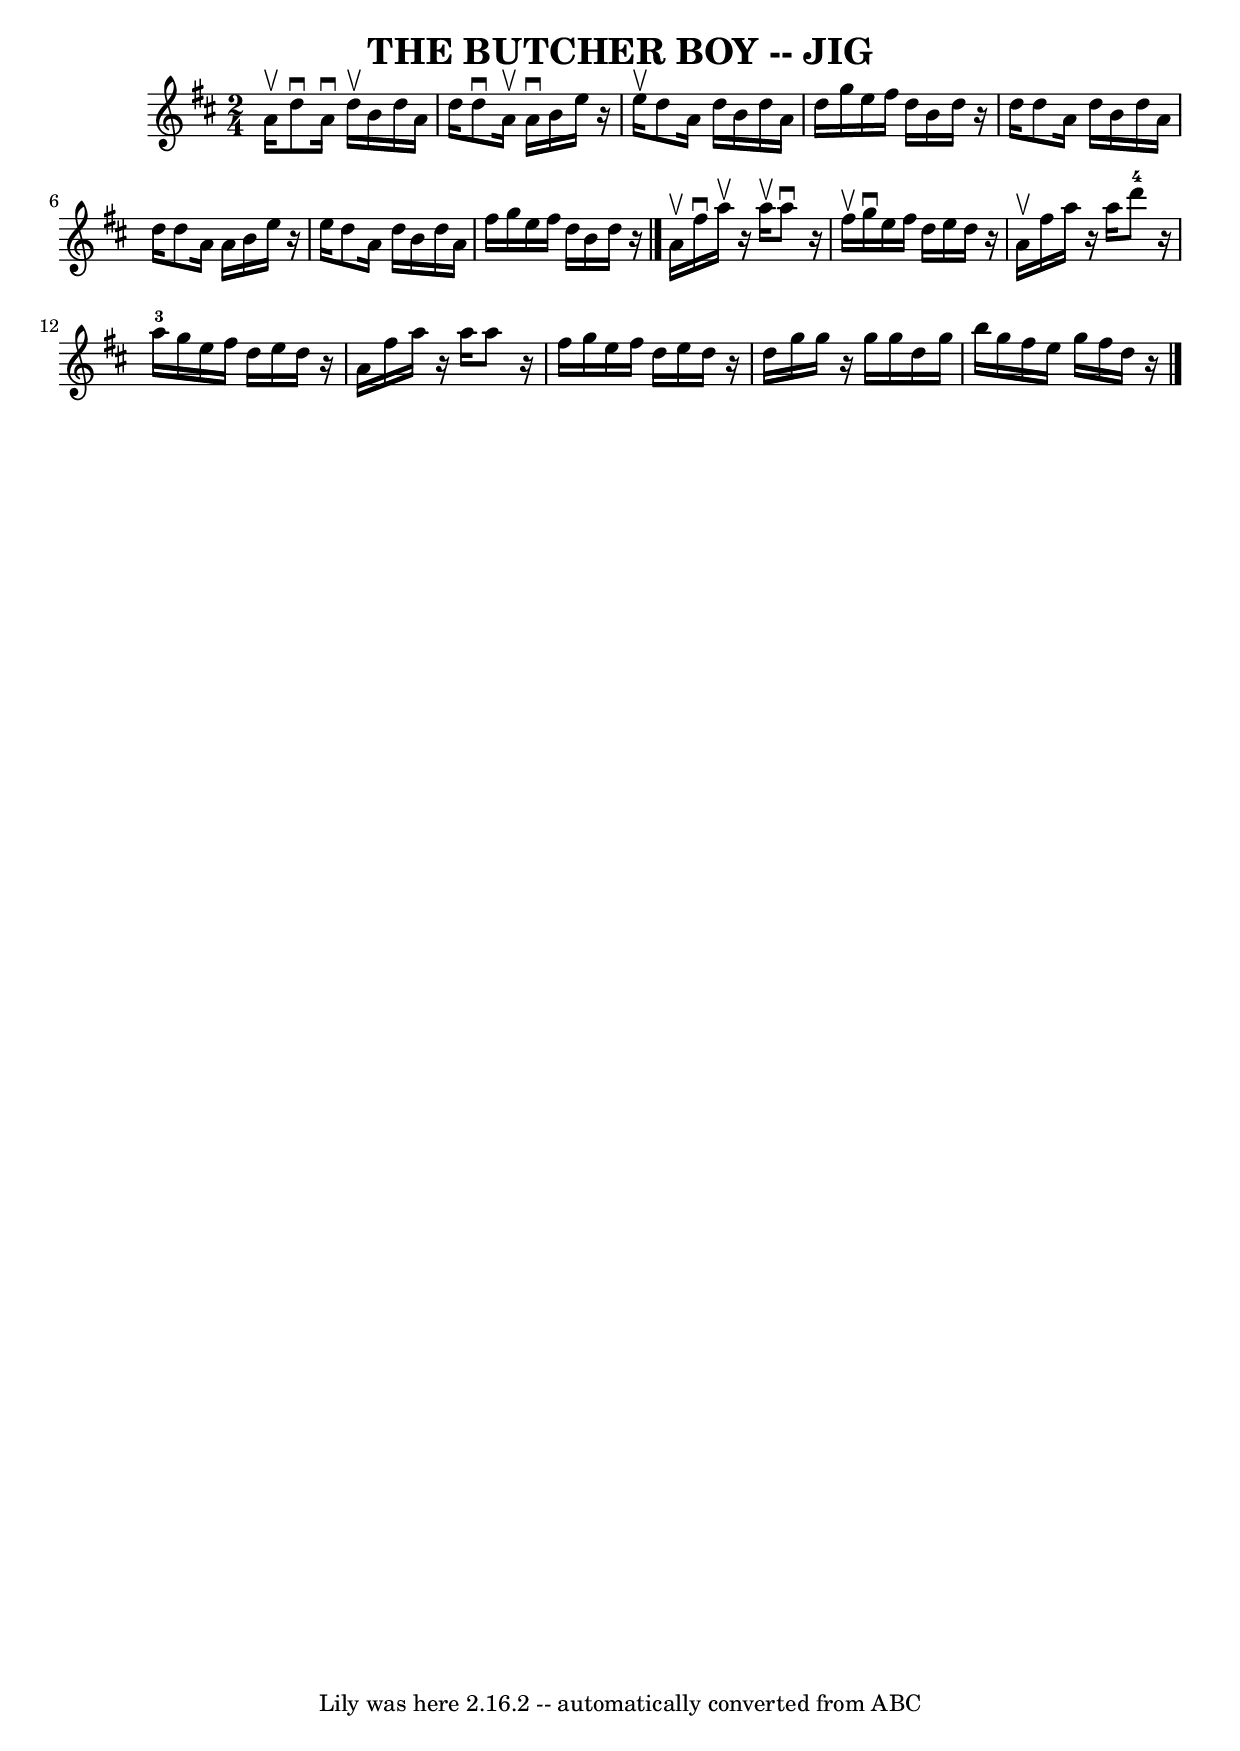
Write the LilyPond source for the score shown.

\version "2.16.2"
\include "Mammoth.ily"
\header {
	%% book = "Ryan's Mammoth Collection of Fiddle Tunes"
	crossRefNumber = "1"
	footnotes = ""
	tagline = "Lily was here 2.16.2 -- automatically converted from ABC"
	title = "THE BUTCHER BOY -- JIG"
}
voicedefault =  {


\time 2/4 
\key d \major a'16^\upbow       |
 d''8^\downbow a'16 
^\downbow d''16^\upbow b'16 d''16 a'16 d''16    |
 d''8 
^\downbow a'16^\upbow a'16^\downbow b'16 e''16    r16 e''16^\upbow  
 |
 d''8 a'16 d''16 b'16 d''16 a'16 d''16    |
 
 g''16 e''16 fis''16 d''16 b'16 d''16    r16 d''16        
|
 d''8 a'16 d''16 b'16 d''16 a'16 d''16 d''8    
a'16 a'16 b'16 e''16    r16 e''16    |
 d''8 a'16 d''16  
 b'16 d''16 a'16 fis''16    |
 g''16 e''16 fis''16    
d''16 b'16 d''16    r16   \bar "|." a'16^\upbow       |
   
fis''16^\downbow a''16^\upbow   r16 a''16^\upbow a''8^\downbow   r16 
fis''16^\upbow   |
 g''16^\downbow e''16 fis''16 d''16    
e''16 d''16    r16 a'16^\upbow   |
 fis''16 a''16    r16 a''16   
 d'''8-4   r16 a''16-3   |
 g''16 e''16 fis''16    
d''16 e''16 d''16    r16 a'16        |
 fis''16 a''16    r16 
a''16 a''8    r16 fis''16    |
 g''16 e''16 fis''16 d''16   
 e''16 d''16    r16 d''16    |
 g''16 g''16    r16 g''16 g''16 
 d''16 g''16 b''16    |
 g''16 fis''16 e''16 g''16    
fis''16 d''16    r16   \bar "|."   
}

\score{
    <<

	\context Staff="default"
	{
	    \voicedefault 
	}

    >>
	\layout {
	}
	\midi {}
}
